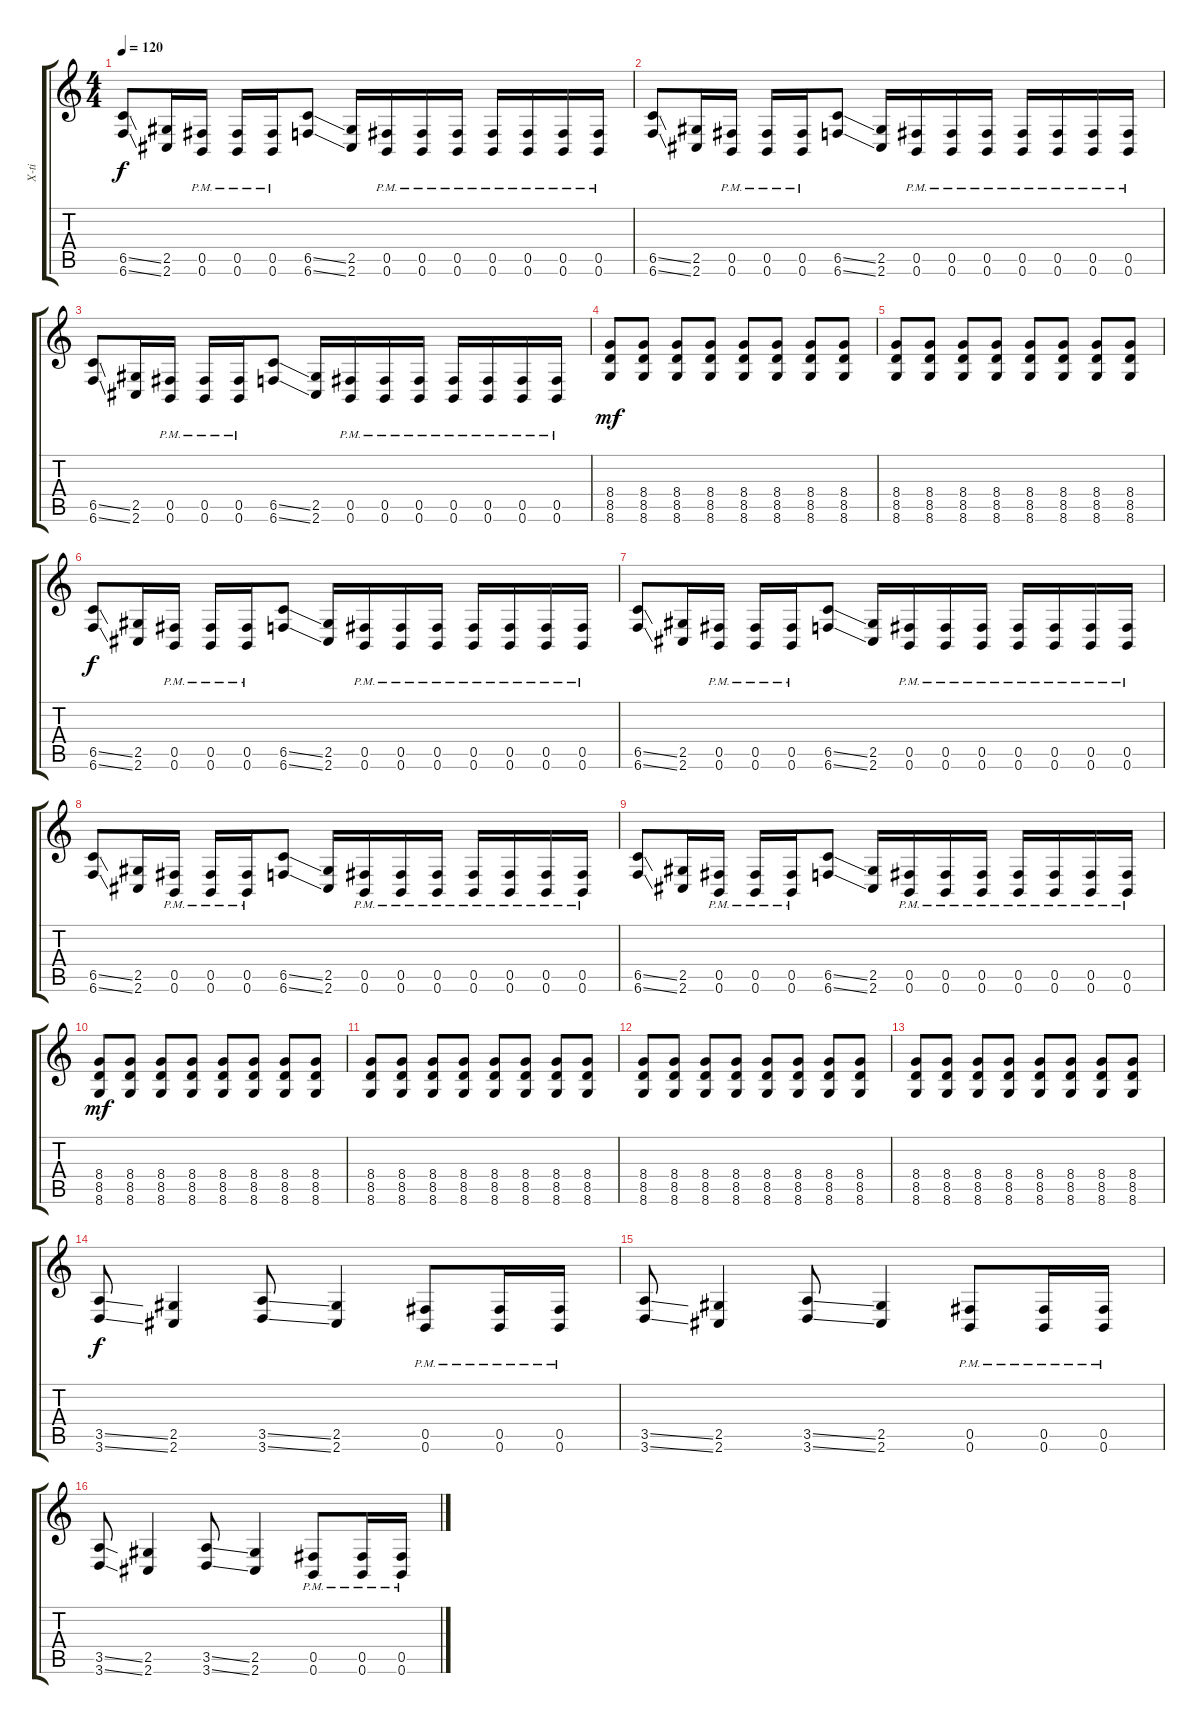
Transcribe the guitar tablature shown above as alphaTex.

\track ("X-ti" "X-ti") {instrument distortionguitar}
\staff {score tabs}
\tuning (Db4 Ab3 E3 B2 Gb2 B1) {hide}
\ts (4 4)
\tempo 120
\clef g2
\ks c
(6.5{ss} 6.6{ss}).8{dy f} (2.5 2.6).16 (0.5{pm} 0.6{pm}).16 (0.5{pm} 0.6{pm}).16 (0.5{pm} 0.6{pm}).16 (6.5{ss} 6.6{ss}).8 (2.5 2.6).16 (0.5{pm} 0.6{pm}).16 (0.5{pm} 0.6{pm}).16 (0.5{pm} 0.6{pm}).16 (0.5{pm} 0.6{pm}).16 (0.5{pm} 0.6{pm}).16 (0.5{pm} 0.6{pm}).16 (0.5{pm} 0.6{pm}).16 |
(6.5{ss} 6.6{ss}).8 (2.5 2.6).16 (0.5{pm} 0.6{pm}).16 (0.5{pm} 0.6{pm}).16 (0.5{pm} 0.6{pm}).16 (6.5{ss} 6.6{ss}).8 (2.5 2.6).16 (0.5{pm} 0.6{pm}).16 (0.5{pm} 0.6{pm}).16 (0.5{pm} 0.6{pm}).16 (0.5{pm} 0.6{pm}).16 (0.5{pm} 0.6{pm}).16 (0.5{pm} 0.6{pm}).16 (0.5{pm} 0.6{pm}).16 |
(6.5{ss} 6.6{ss}).8 (2.5 2.6).16 (0.5{pm} 0.6{pm}).16 (0.5{pm} 0.6{pm}).16 (0.5{pm} 0.6{pm}).16 (6.5{ss} 6.6{ss}).8 (2.5 2.6).16 (0.5{pm} 0.6{pm}).16 (0.5{pm} 0.6{pm}).16 (0.5{pm} 0.6{pm}).16 (0.5{pm} 0.6{pm}).16 (0.5{pm} 0.6{pm}).16 (0.5{pm} 0.6{pm}).16 (0.5{pm} 0.6{pm}).16 |
(8.4 8.5 8.6).8{dy mf} (8.4 8.5 8.6).8 (8.4 8.5 8.6).8 (8.4 8.5 8.6).8 (8.4 8.5 8.6).8 (8.4 8.5 8.6).8 (8.4 8.5 8.6).8 (8.4 8.5 8.6).8 |
(8.4 8.5 8.6).8 (8.4 8.5 8.6).8 (8.4 8.5 8.6).8 (8.4 8.5 8.6).8 (8.4 8.5 8.6).8 (8.4 8.5 8.6).8 (8.4 8.5 8.6).8 (8.4 8.5 8.6).8 |
(6.5{ss} 6.6{ss}).8{dy f} (2.5 2.6).16 (0.5{pm} 0.6{pm}).16 (0.5{pm} 0.6{pm}).16 (0.5{pm} 0.6{pm}).16 (6.5{ss} 6.6{ss}).8 (2.5 2.6).16 (0.5{pm} 0.6{pm}).16 (0.5{pm} 0.6{pm}).16 (0.5{pm} 0.6{pm}).16 (0.5{pm} 0.6{pm}).16 (0.5{pm} 0.6{pm}).16 (0.5{pm} 0.6{pm}).16 (0.5{pm} 0.6{pm}).16 |
(6.5{ss} 6.6{ss}).8 (2.5 2.6).16 (0.5{pm} 0.6{pm}).16 (0.5{pm} 0.6{pm}).16 (0.5{pm} 0.6{pm}).16 (6.5{ss} 6.6{ss}).8 (2.5 2.6).16 (0.5{pm} 0.6{pm}).16 (0.5{pm} 0.6{pm}).16 (0.5{pm} 0.6{pm}).16 (0.5{pm} 0.6{pm}).16 (0.5{pm} 0.6{pm}).16 (0.5{pm} 0.6{pm}).16 (0.5{pm} 0.6{pm}).16 |
(6.5{ss} 6.6{ss}).8 (2.5 2.6).16 (0.5{pm} 0.6{pm}).16 (0.5{pm} 0.6{pm}).16 (0.5{pm} 0.6{pm}).16 (6.5{ss} 6.6{ss}).8 (2.5 2.6).16 (0.5{pm} 0.6{pm}).16 (0.5{pm} 0.6{pm}).16 (0.5{pm} 0.6{pm}).16 (0.5{pm} 0.6{pm}).16 (0.5{pm} 0.6{pm}).16 (0.5{pm} 0.6{pm}).16 (0.5{pm} 0.6{pm}).16 |
(6.5{ss} 6.6{ss}).8 (2.5 2.6).16 (0.5{pm} 0.6{pm}).16 (0.5{pm} 0.6{pm}).16 (0.5{pm} 0.6{pm}).16 (6.5{ss} 6.6{ss}).8 (2.5 2.6).16 (0.5{pm} 0.6{pm}).16 (0.5{pm} 0.6{pm}).16 (0.5{pm} 0.6{pm}).16 (0.5{pm} 0.6{pm}).16 (0.5{pm} 0.6{pm}).16 (0.5{pm} 0.6{pm}).16 (0.5{pm} 0.6{pm}).16 |
(8.4 8.5 8.6).8{dy mf} (8.4 8.5 8.6).8 (8.4 8.5 8.6).8 (8.4 8.5 8.6).8 (8.4 8.5 8.6).8 (8.4 8.5 8.6).8 (8.4 8.5 8.6).8 (8.4 8.5 8.6).8 |
(8.4 8.5 8.6).8 (8.4 8.5 8.6).8 (8.4 8.5 8.6).8 (8.4 8.5 8.6).8 (8.4 8.5 8.6).8 (8.4 8.5 8.6).8 (8.4 8.5 8.6).8 (8.4 8.5 8.6).8 |
(8.4 8.5 8.6).8 (8.4 8.5 8.6).8 (8.4 8.5 8.6).8 (8.4 8.5 8.6).8 (8.4 8.5 8.6).8 (8.4 8.5 8.6).8 (8.4 8.5 8.6).8 (8.4 8.5 8.6).8 |
(8.4 8.5 8.6).8 (8.4 8.5 8.6).8 (8.4 8.5 8.6).8 (8.4 8.5 8.6).8 (8.4 8.5 8.6).8 (8.4 8.5 8.6).8 (8.4 8.5 8.6).8 (8.4 8.5 8.6).8 |
(3.5{ss} 3.6{ss}).8{dy f} (2.5 2.6).4 (3.5{ss} 3.6{ss}).8 (2.5 2.6).4 (0.5{pm} 0.6{pm}).8 (0.5{pm} 0.6{pm}).16 (0.5{pm} 0.6{pm}).16 |
(3.5{ss} 3.6{ss}).8 (2.5 2.6).4 (3.5{ss} 3.6{ss}).8 (2.5 2.6).4 (0.5{pm} 0.6{pm}).8 (0.5{pm} 0.6{pm}).16 (0.5{pm} 0.6{pm}).16 |
(3.5{ss} 3.6{ss}).8 (2.5 2.6).4 (3.5{ss} 3.6{ss}).8 (2.5 2.6).4 (0.5{pm} 0.6{pm}).8 (0.5{pm} 0.6{pm}).16 (0.5{pm} 0.6{pm}).16
